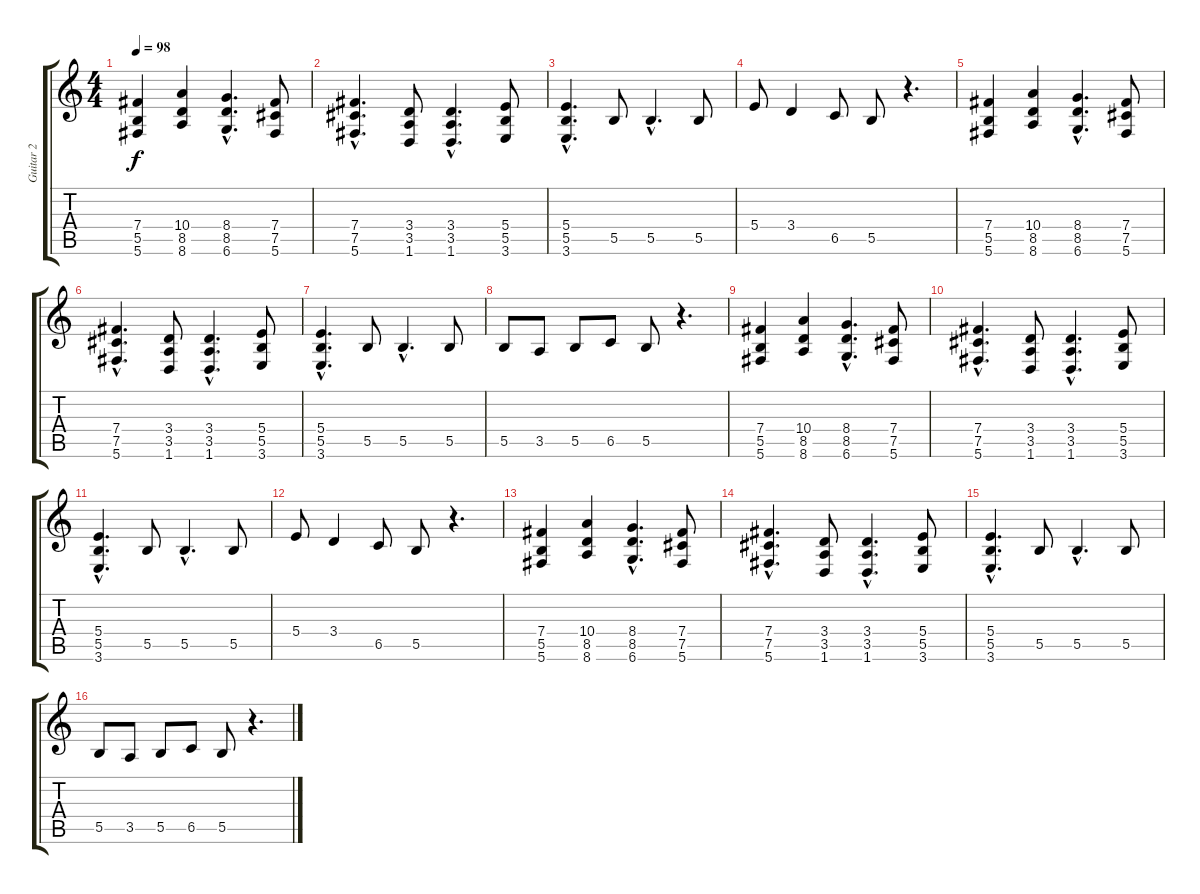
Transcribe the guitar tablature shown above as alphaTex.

\track ("Guitar 2" "Guitar 2") {instrument overdrivenguitar}
\staff {score tabs}
\tuning (Db4 Ab3 E3 B2 Gb2 Db2) {hide}
\ts (4 4)
\tempo 98
\clef g2
\ks c
(7.4 5.5 5.6).4{dy f} (10.4 8.5 8.6).4 (8.4{hac} 8.5{hac} 6.6{hac}).4{d} (7.4 7.5 5.6).8 |
(7.4{hac} 7.5{hac} 5.6{hac}).4{d} (3.4 3.5 1.6).8 (3.4{hac} 3.5{hac} 1.6{hac}).4{d} (5.4 5.5 3.6).8 |
(5.4{hac} 5.5{hac} 3.6{hac}).4{d} 5.5.8 5.5{hac}.4{d} 5.5.8 |
5.4.8 3.4.4 6.5.8 5.5.8 r.4{d} |
(7.4 5.5 5.6).4 (10.4 8.5 8.6).4 (8.4{hac} 8.5{hac} 6.6{hac}).4{d} (7.4 7.5 5.6).8 |
(7.4{hac} 7.5{hac} 5.6{hac}).4{d} (3.4 3.5 1.6).8 (3.4{hac} 3.5{hac} 1.6{hac}).4{d} (5.4 5.5 3.6).8 |
(5.4{hac} 5.5{hac} 3.6{hac}).4{d} 5.5.8 5.5{hac}.4{d} 5.5.8 |
5.5.8 3.5.8 5.5.8 6.5.8 5.5.8 r.4{d} |
(7.4 5.5 5.6).4 (10.4 8.5 8.6).4 (8.4{hac} 8.5{hac} 6.6{hac}).4{d} (7.4 7.5 5.6).8 |
(7.4{hac} 7.5{hac} 5.6{hac}).4{d} (3.4 3.5 1.6).8 (3.4{hac} 3.5{hac} 1.6{hac}).4{d} (5.4 5.5 3.6).8 |
(5.4{hac} 5.5{hac} 3.6{hac}).4{d} 5.5.8 5.5{hac}.4{d} 5.5.8 |
5.4.8 3.4.4 6.5.8 5.5.8 r.4{d} |
(7.4 5.5 5.6).4 (10.4 8.5 8.6).4 (8.4{hac} 8.5{hac} 6.6{hac}).4{d} (7.4 7.5 5.6).8 |
(7.4{hac} 7.5{hac} 5.6{hac}).4{d} (3.4 3.5 1.6).8 (3.4{hac} 3.5{hac} 1.6{hac}).4{d} (5.4 5.5 3.6).8 |
(5.4{hac} 5.5{hac} 3.6{hac}).4{d} 5.5.8 5.5{hac}.4{d} 5.5.8 |
5.5.8 3.5.8 5.5.8 6.5.8 5.5.8 r.4{d}
